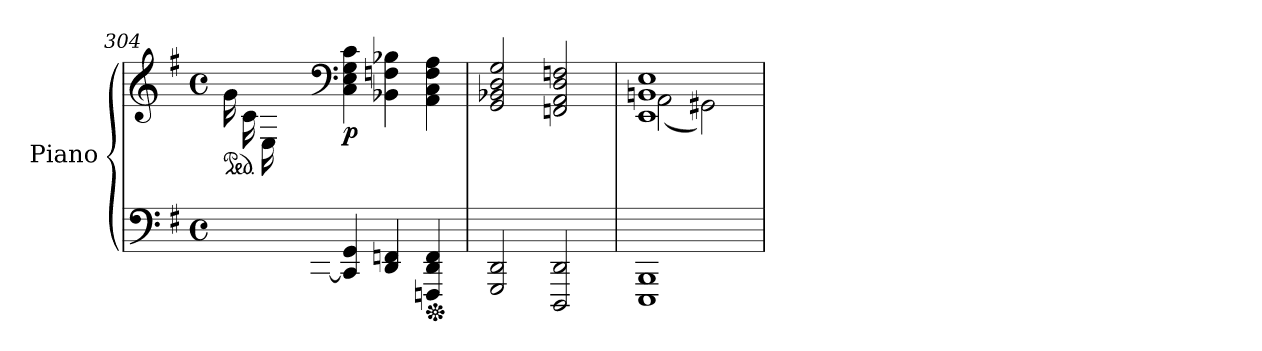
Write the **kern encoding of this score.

**kern	**kern	**dynam
*part1	*part1	*part1
*staff2	*staff1	*staff1/2
*I"Piano	*	*
*I'Pno.	*	*
*clefF4	*clefG2	*
*k[f#]	*k[f#]	*
*M4/4	*M4/4	*
*met(c)	*met(c)	*
=304	=304	=304
*	*^	*
*	*ped	*	*
*	*	*Xtuplet	*
8ryy	4ryy	(24g\LL	.
.	.	24c\	.
.	.	24E\	.
24C/	.	2..ryy	.
24GG/	.	.	.
[24CC/JJ)	.	.	.
*	*clefF4	*	*
!	!	!	!LO:DY:b
4CC/] 4GG/	4C\ 4E\ 4G\ 4c\	.	p
4DD/ 4FFn/	4BB-X\ 4Fn\ 4B-X\	.	.
*Xped	*	*	*
4FFFn/ 4DD/ 4FF/	4AA\ 4C\ 4F\ 4A\	.	.
*	*v	*v	*
=305	=305	=305
2GGG/ 2DD/	2GG/ 2BB-X/ 2D/ 2G/	.
2DDD/ 2DD/	2FFn/ 2AA/ 2D/ 2Fn/	.
=306	=306	=306
*	*^	*
1EEE 1BBB	1EE 1BBn 1E	(2AA\	.
.	.	2GG#X\)	.
*	*v	*v	*
=	=	=
*-	*-	*-
